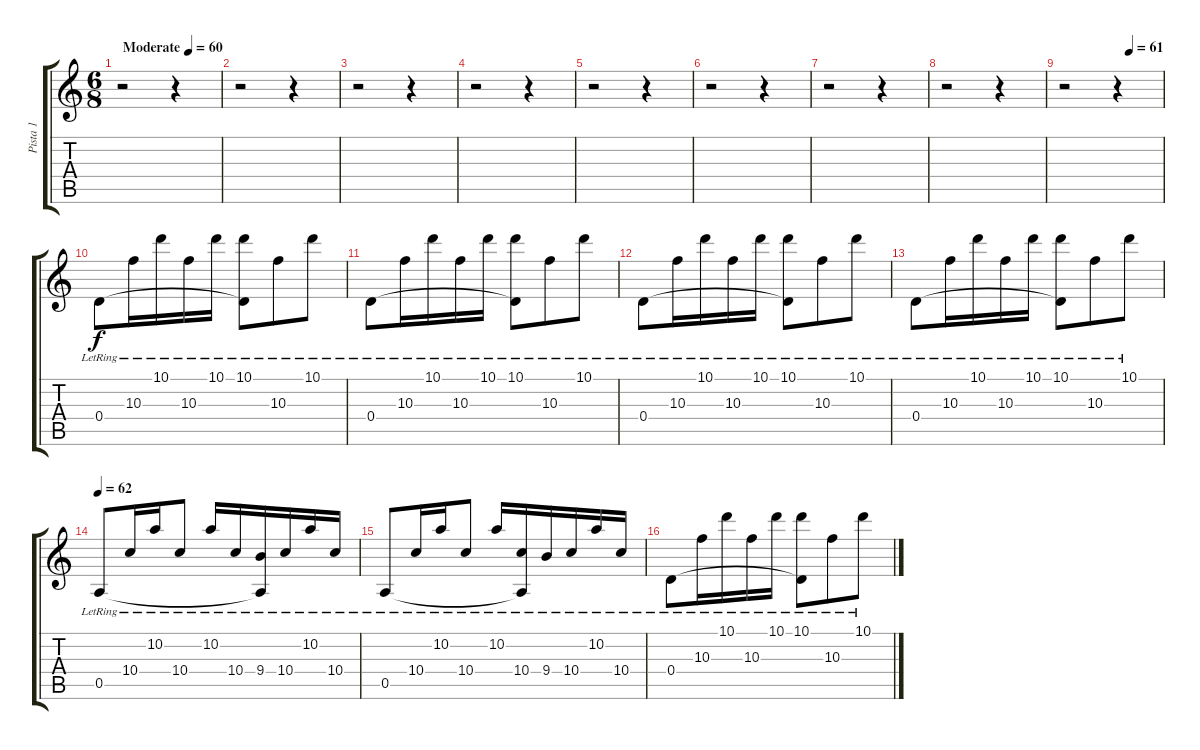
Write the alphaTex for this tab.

\track ("Pista 1" "Pista 1") {instrument acousticguitarnylon}
\staff {score tabs}
\tuning (E4 B3 G3 D3 A2 E2) {hide}
\ts (6 8)
\tempo (60 "Moderate")
\clef g2
\ks c
r.2{txt "" dy f instrument acousticguitarnylon} r.4 |
r.2 r.4 |
r.2 r.4 |
r.2 r.4 |
r.2 r.4 |
r.2 r.4 |
r.2 r.4 |
r.2 r.4 |
\tempo (61 0.6666666666666666)
r.2 r.4 |
0.4{lr}.8 10.3{lr}.16 10.1{lr}.16 10.3{lr}.16 10.1{lr}.16 (10.1{lr} 0.4{t}).8 10.3{lr}.8 10.1{lr}.8 |
0.4{lr}.8 10.3{lr}.16 10.1{lr}.16 10.3{lr}.16 10.1{lr}.16 (10.1{lr} 0.4{t}).8 10.3{lr}.8 10.1{lr}.8 |
0.4{lr}.8 10.3{lr}.16 10.1{lr}.16 10.3{lr}.16 10.1{lr}.16 (10.1{lr} 0.4{t}).8 10.3{lr}.8 10.1{lr}.8 |
0.4{lr}.8 10.3{lr}.16 10.1{lr}.16 10.3{lr}.16 10.1{lr}.16 (10.1{lr} 0.4{t}).8 10.3{lr}.8 10.1{lr}.8 |
\tempo 62
0.5{lr}.8 10.4{lr}.16 10.2{lr}.16 10.4{lr}.8 10.2{lr}.16 10.4{lr}.16 (9.4{lr} 0.5{t}).16 10.4{lr}.16 10.2{lr}.16 10.4{lr}.16 |
0.5{lr}.8 10.4{lr}.16 10.2{lr}.16 10.4{lr}.8 10.2{lr}.16 (10.4{lr} 0.5{t}).16 9.4{lr}.16 10.4{lr}.16 10.2{lr}.16 10.4{lr}.16 |
0.4{lr}.8 10.3{lr}.16 10.1{lr}.16 10.3{lr}.16 10.1{lr}.16 (10.1{lr} 0.4{t}).8 10.3{lr}.8 10.1{lr}.8
